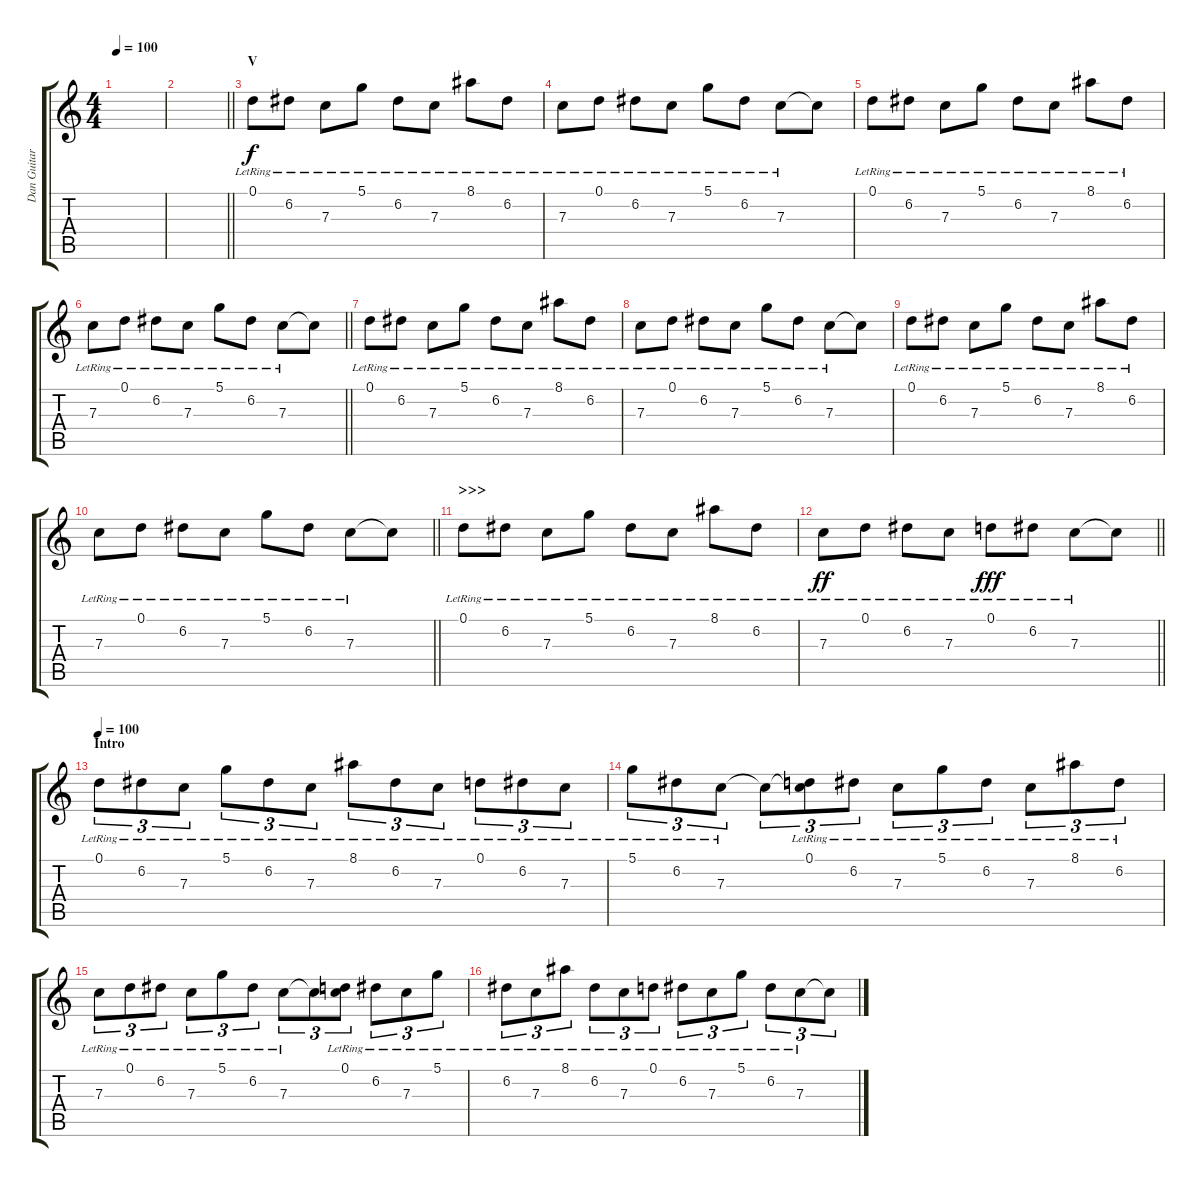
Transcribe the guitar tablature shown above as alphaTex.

\track ("Dan Guitar" "Dan Guitar") {instrument distortionguitar}
\staff {score tabs}
\tuning (D4 A3 F3 C3 G2 C2) {hide}
\ts (4 4)
\tempo 100
\clef g2
\ks c
|
\barLineRight lightlight
|
\section ("" "V")
0.1{lr}.8 6.2{lr}.8 7.3{lr}.8 5.1{lr}.8 6.2{lr}.8 7.3{lr}.8 8.1{lr}.8 6.2{lr}.8 |
7.3{lr}.8 0.1{lr}.8 6.2{lr}.8 7.3{lr}.8 5.1{lr}.8 6.2{lr}.8 7.3{lr}.8 7.3{t}.8 |
0.1{lr}.8 6.2{lr}.8 7.3{lr}.8 5.1{lr}.8 6.2{lr}.8 7.3{lr}.8 8.1{lr}.8 6.2{lr}.8 |
\barLineRight lightlight
7.3{lr}.8 0.1{lr}.8 6.2{lr}.8 7.3{lr}.8 5.1{lr}.8 6.2{lr}.8 7.3{lr}.8 7.3{t}.8 |
0.1{lr}.8 6.2{lr}.8 7.3{lr}.8 5.1{lr}.8 6.2{lr}.8 7.3{lr}.8 8.1{lr}.8 6.2{lr}.8 |
7.3{lr}.8 0.1{lr}.8 6.2{lr}.8 7.3{lr}.8 5.1{lr}.8 6.2{lr}.8 7.3{lr}.8 7.3{t}.8 |
0.1{lr}.8 6.2{lr}.8 7.3{lr}.8 5.1{lr}.8 6.2{lr}.8 7.3{lr}.8 8.1{lr}.8 6.2{lr}.8 |
\barLineRight lightlight
7.3{lr}.8 0.1{lr}.8 6.2{lr}.8 7.3{lr}.8 5.1{lr}.8 6.2{lr}.8 7.3{lr}.8 7.3{t}.8 |
\section ("" ">>>")
0.1{lr}.8 6.2{lr}.8 7.3{lr}.8 5.1{lr}.8 6.2{lr}.8{dy f} 7.3{lr}.8 8.1{lr}.8 6.2{lr}.8 |
\barLineRight lightlight
7.3{lr}.8{dy ff} 0.1{lr}.8 6.2{lr}.8 7.3{lr}.8 0.1{lr}.8{dy fff} 6.2{lr}.8 7.3{lr}.8 7.3{t}.8 |
\section ("" "Intro")
\tempo 100
0.1{lr}.8{tu (3 2) instrument distortionguitar} 6.2{lr}.8{tu (3 2)} 7.3{lr}.8{tu (3 2)} 5.1{lr}.8{tu (3 2)} 6.2{lr}.8{tu (3 2)} 7.3{lr}.8{tu (3 2)} 8.1{lr}.8{tu (3 2)} 6.2{lr}.8{tu (3 2)} 7.3{lr}.8{tu (3 2)} 0.1{lr}.8{tu (3 2)} 6.2{lr}.8{tu (3 2)} 7.3{lr}.8{tu (3 2)} |
5.1{lr}.8{tu (3 2)} 6.2{lr}.8{tu (3 2)} 7.3{lr}.8{tu (3 2)} 7.3{t}.8{tu (3 2)} (0.1{lr} 7.3{t}).8{tu (3 2)} 6.2{lr}.8{tu (3 2)} 7.3{lr}.8{tu (3 2)} 5.1{lr}.8{tu (3 2)} 6.2{lr}.8{tu (3 2)} 7.3{lr}.8{tu (3 2)} 8.1{lr}.8{tu (3 2)} 6.2{lr}.8{tu (3 2)} |
7.3{lr}.8{tu (3 2)} 0.1{lr}.8{tu (3 2)} 6.2{lr}.8{tu (3 2)} 7.3{lr}.8{tu (3 2)} 5.1{lr}.8{tu (3 2)} 6.2{lr}.8{tu (3 2)} 7.3{lr}.8{tu (3 2)} 7.3{t}.8{tu (3 2)} (0.1{lr} 7.3{t}).8{tu (3 2)} 6.2{lr}.8{tu (3 2)} 7.3{lr}.8{tu (3 2)} 5.1{lr}.8{tu (3 2)} |
6.2{lr}.8{tu (3 2)} 7.3{lr}.8{tu (3 2)} 8.1{lr}.8{tu (3 2)} 6.2{lr}.8{tu (3 2)} 7.3{lr}.8{tu (3 2)} 0.1{lr}.8{tu (3 2)} 6.2{lr}.8{tu (3 2)} 7.3{lr}.8{tu (3 2)} 5.1{lr}.8{tu (3 2)} 6.2{lr}.8{tu (3 2)} 7.3{lr}.8{tu (3 2)} 7.3{t}.8{tu (3 2)}
